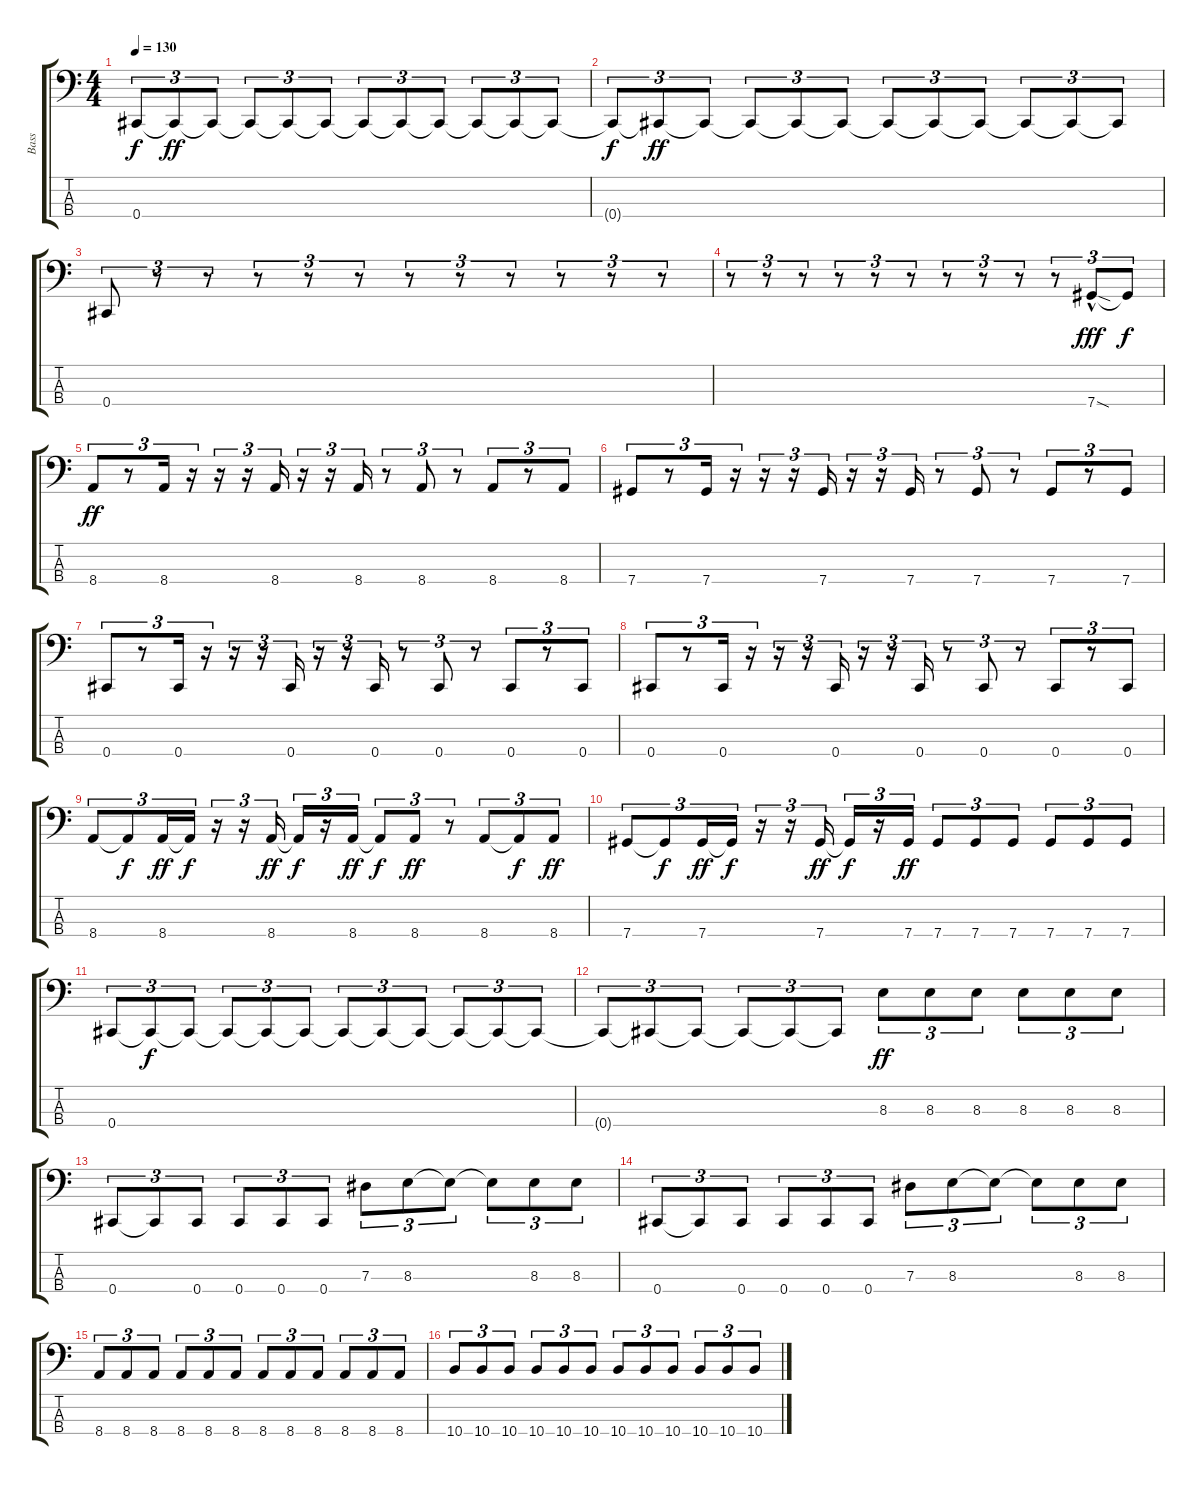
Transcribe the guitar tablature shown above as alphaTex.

\track ("Bass" "Bass") {instrument electricbassfinger}
\staff {score tabs}
\tuning (Gb2 Db2 Ab1 Db1) {hide}
\ts (4 4)
\tempo 130
\clef f4
\ks c
0.4{t}.8{tu (3 2) dy f} 0.4{t}.8{tu (3 2) dy ff} 0.4{t}.8{tu (3 2)} 0.4{t}.8{tu (3 2)} 0.4{t}.8{tu (3 2)} 0.4{t}.8{tu (3 2)} 0.4{t}.8{tu (3 2)} 0.4{t}.8{tu (3 2)} 0.4{t}.8{tu (3 2)} 0.4{t}.8{tu (3 2)} 0.4{t}.8{tu (3 2)} 0.4{t}.8{tu (3 2)} |
0.4{t}.8{tu (3 2) dy f} 0.4{t}.8{tu (3 2) dy ff} 0.4{t}.8{tu (3 2)} 0.4{t}.8{tu (3 2)} 0.4{t}.8{tu (3 2)} 0.4{t}.8{tu (3 2)} 0.4{t}.8{tu (3 2)} 0.4{t}.8{tu (3 2)} 0.4{t}.8{tu (3 2)} 0.4{t}.8{tu (3 2)} 0.4{t}.8{tu (3 2)} 0.4{t}.8{tu (3 2)} |
0.4.8{tu (3 2)} r.8{tu (3 2)} r.8{tu (3 2)} r.8{tu (3 2)} r.8{tu (3 2)} r.8{tu (3 2)} r.8{tu (3 2)} r.8{tu (3 2)} r.8{tu (3 2)} r.8{tu (3 2)} r.8{tu (3 2)} r.8{tu (3 2)} |
r.8{tu (3 2)} r.8{tu (3 2)} r.8{tu (3 2)} r.8{tu (3 2)} r.8{tu (3 2)} r.8{tu (3 2)} r.8{tu (3 2)} r.8{tu (3 2)} r.8{tu (3 2)} r.8{tu (3 2)} 7.4{sod hac}.8{tu (3 2) dy fff} 7.4{t}.8{tu (3 2) dy f} |
8.4.8{tu (3 2) dy ff} r.8{tu (3 2)} 8.4.16{tu (3 2)} r.16{tu (3 2)} r.16{tu (3 2)} r.16{tu (3 2)} 8.4.16{tu (3 2)} r.16{tu (3 2)} r.16{tu (3 2)} 8.4.16{tu (3 2)} r.8{tu (3 2)} 8.4.8{tu (3 2)} r.8{tu (3 2)} 8.4.8{tu (3 2)} r.8{tu (3 2)} 8.4.8{tu (3 2)} |
7.4.8{tu (3 2)} r.8{tu (3 2)} 7.4.16{tu (3 2)} r.16{tu (3 2)} r.16{tu (3 2)} r.16{tu (3 2)} 7.4.16{tu (3 2)} r.16{tu (3 2)} r.16{tu (3 2)} 7.4.16{tu (3 2)} r.8{tu (3 2)} 7.4.8{tu (3 2)} r.8{tu (3 2)} 7.4.8{tu (3 2)} r.8{tu (3 2)} 7.4.8{tu (3 2)} |
0.4.8{tu (3 2)} r.8{tu (3 2)} 0.4.16{tu (3 2)} r.16{tu (3 2)} r.16{tu (3 2)} r.16{tu (3 2)} 0.4.16{tu (3 2)} r.16{tu (3 2)} r.16{tu (3 2)} 0.4.16{tu (3 2)} r.8{tu (3 2)} 0.4.8{tu (3 2)} r.8{tu (3 2)} 0.4.8{tu (3 2)} r.8{tu (3 2)} 0.4.8{tu (3 2)} |
0.4.8{tu (3 2)} r.8{tu (3 2)} 0.4.16{tu (3 2)} r.16{tu (3 2)} r.16{tu (3 2)} r.16{tu (3 2)} 0.4.16{tu (3 2)} r.16{tu (3 2)} r.16{tu (3 2)} 0.4.16{tu (3 2)} r.8{tu (3 2)} 0.4.8{tu (3 2)} r.8{tu (3 2)} 0.4.8{tu (3 2)} r.8{tu (3 2)} 0.4.8{tu (3 2)} |
8.4.8{tu (3 2)} 8.4{t}.8{tu (3 2) dy f} 8.4.16{tu (3 2) dy ff} 8.4{t}.16{tu (3 2) dy f} r.16{tu (3 2)} r.16{tu (3 2)} 8.4.16{tu (3 2) dy ff} 8.4{t}.16{tu (3 2) dy f} r.16{tu (3 2)} 8.4.16{tu (3 2) dy ff} 8.4{t}.8{tu (3 2) dy f} 8.4.8{tu (3 2) dy ff} r.8{tu (3 2)} 8.4.8{tu (3 2)} 8.4{t}.8{tu (3 2) dy f} 8.4.8{tu (3 2) dy ff} |
7.4.8{tu (3 2)} 7.4{t}.8{tu (3 2) dy f} 7.4.16{tu (3 2) dy ff} 7.4{t}.16{tu (3 2) dy f} r.16{tu (3 2)} r.16{tu (3 2)} 7.4.16{tu (3 2) dy ff} 7.4{t}.16{tu (3 2) dy f} r.16{tu (3 2)} 7.4.16{tu (3 2) dy ff} 7.4.8{tu (3 2)} 7.4.8{tu (3 2)} 7.4.8{tu (3 2)} 7.4.8{tu (3 2)} 7.4.8{tu (3 2)} 7.4.8{tu (3 2)} |
0.4.8{tu (3 2)} 0.4{t}.8{tu (3 2) dy f} 0.4{t}.8{tu (3 2)} 0.4{t}.8{tu (3 2)} 0.4{t}.8{tu (3 2)} 0.4{t}.8{tu (3 2)} 0.4{t}.8{tu (3 2)} 0.4{t}.8{tu (3 2)} 0.4{t}.8{tu (3 2)} 0.4{t}.8{tu (3 2)} 0.4{t}.8{tu (3 2)} 0.4{t}.8{tu (3 2)} |
0.4{t}.8{tu (3 2)} 0.4{t}.8{tu (3 2)} 0.4{t}.8{tu (3 2)} 0.4{t}.8{tu (3 2)} 0.4{t}.8{tu (3 2)} 0.4{t}.8{tu (3 2)} 8.3.8{tu (3 2) dy ff} 8.3.8{tu (3 2)} 8.3.8{tu (3 2)} 8.3.8{tu (3 2)} 8.3.8{tu (3 2)} 8.3.8{tu (3 2)} |
0.4.8{tu (3 2)} 0.4{t}.8{tu (3 2)} 0.4.8{tu (3 2)} 0.4.8{tu (3 2)} 0.4.8{tu (3 2)} 0.4.8{tu (3 2)} 7.3.8{tu (3 2)} 8.3.8{tu (3 2)} 8.3{t}.8{tu (3 2)} 8.3{t}.8{tu (3 2)} 8.3.8{tu (3 2)} 8.3.8{tu (3 2)} |
0.4.8{tu (3 2)} 0.4{t}.8{tu (3 2)} 0.4.8{tu (3 2)} 0.4.8{tu (3 2)} 0.4.8{tu (3 2)} 0.4.8{tu (3 2)} 7.3.8{tu (3 2)} 8.3.8{tu (3 2)} 8.3{t}.8{tu (3 2)} 8.3{t}.8{tu (3 2)} 8.3.8{tu (3 2)} 8.3.8{tu (3 2)} |
8.4.8{tu (3 2)} 8.4.8{tu (3 2)} 8.4.8{tu (3 2)} 8.4.8{tu (3 2)} 8.4.8{tu (3 2)} 8.4.8{tu (3 2)} 8.4.8{tu (3 2)} 8.4.8{tu (3 2)} 8.4.8{tu (3 2)} 8.4.8{tu (3 2)} 8.4.8{tu (3 2)} 8.4.8{tu (3 2)} |
10.4.8{tu (3 2)} 10.4.8{tu (3 2)} 10.4.8{tu (3 2)} 10.4.8{tu (3 2)} 10.4.8{tu (3 2)} 10.4.8{tu (3 2)} 10.4.8{tu (3 2)} 10.4.8{tu (3 2)} 10.4.8{tu (3 2)} 10.4.8{tu (3 2)} 10.4.8{tu (3 2)} 10.4.8{tu (3 2)}
